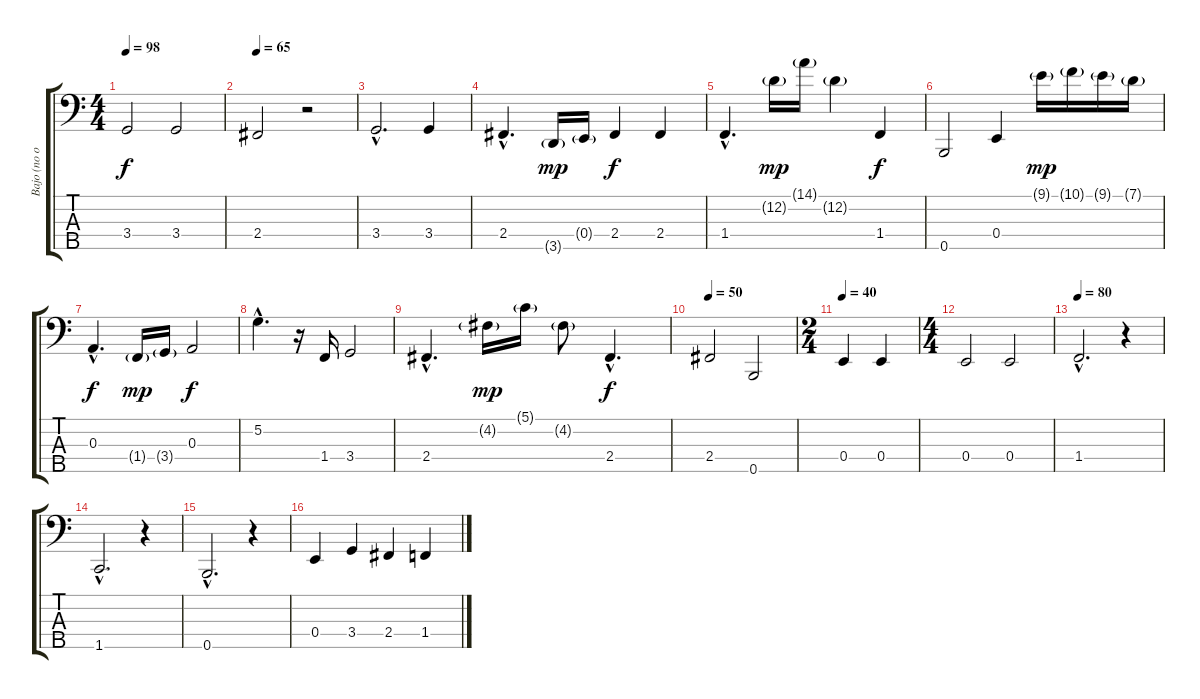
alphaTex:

\track ("Bajo (no original)" "Bajo (no o") {instrument electricbassfinger}
\staff {score tabs}
\tuning (G2 D2 A1 E1 B0) {hide}
\ts (4 4)
\tempo 98
\clef f4
\ks c
3.4.2{dy f} 3.4.2 |
\tempo 65
2.4.2 r.2 |
3.4{hac}.2{d} 3.4.4 |
2.4{hac}.4{d} 3.5{g}.16{dy mp} 0.4{g}.16 2.4.4{dy f} 2.4.4 |
1.4{hac}.4{d} 12.2{g}.16{dy mp} 14.1{g}.16 12.2{g}.4 1.4.4{dy f} |
0.5.2 0.4.4 9.1{g}.16{dy mp} 10.1{g}.16 9.1{g}.16 7.1{g}.16 |
0.3{hac}.4{d dy f} 1.4{g}.16{dy mp} 3.4{g}.16 0.3.2{dy f} |
5.2{hac}.4{d} r.16 1.4.16 3.4.2 |
2.4{hac}.4{d} 4.2{g}.16{dy mp} 5.1{g}.16 4.2{g}.8 2.4{hac}.4{d dy f} |
\tempo 50
2.4.2 0.5.2 |
\ts (2 4)
\tempo 40
0.4.4 0.4.4 |
\ts (4 4)
0.4.2 0.4.2 |
\tempo 80
1.4{hac}.2{d} r.4 |
1.5{hac}.2{d} r.4 |
0.5{hac}.2{d} r.4 |
0.4.4 3.4.4 2.4.4 1.4.4
